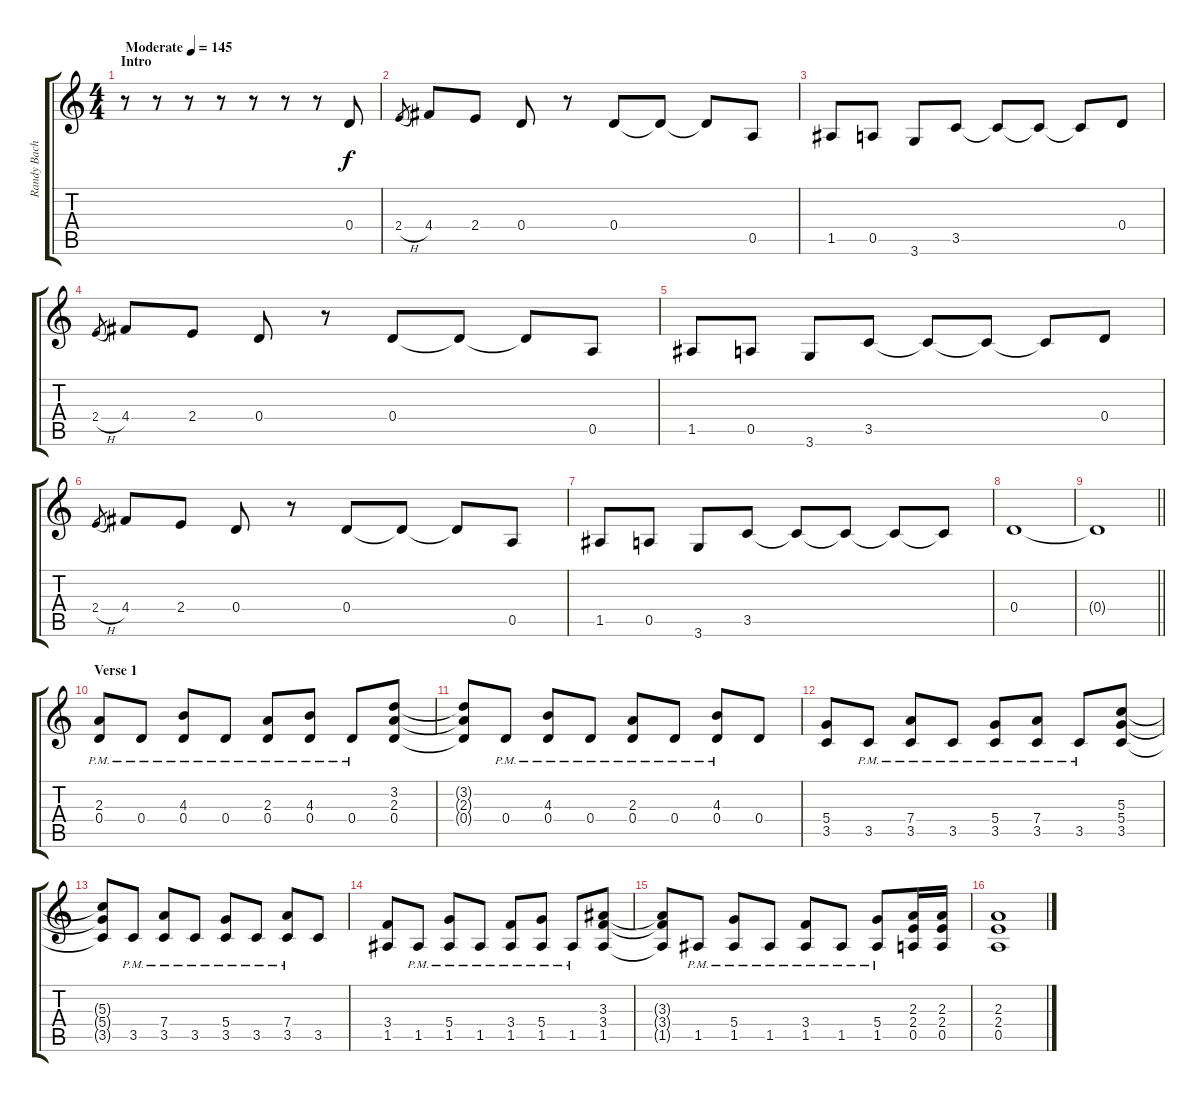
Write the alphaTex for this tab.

\track ("Randy Bachman" "Randy Bach") {instrument overdrivenguitar}
\staff {score tabs}
\tuning (E4 B3 G3 D3 A2 E2) {hide}
\ts (4 4)
\section ("" "Intro")
\tempo (145 "Moderate")
\clef g2
\ks c
r.8{dy f instrument overdrivenguitar} r.8 r.8 r.8 r.8 r.8 r.8 0.4.8 |
2.4{h}.8{gr} 4.4.8 2.4.8 0.4.8 r.8 0.4.8 0.4{t}.8 0.4{t}.8 0.5.8 |
1.5.8 0.5.8 3.6.8 3.5.8 3.5{t}.8 3.5{t}.8 3.5{t}.8 0.4.8 |
2.4{h}.8{gr} 4.4.8 2.4.8 0.4.8 r.8 0.4.8 0.4{t}.8 0.4{t}.8 0.5.8 |
1.5.8 0.5.8 3.6.8 3.5.8 3.5{t}.8 3.5{t}.8 3.5{t}.8 0.4.8 |
2.4{h}.8{gr} 4.4.8 2.4.8 0.4.8 r.8 0.4.8 0.4{t}.8 0.4{t}.8 0.5.8 |
1.5.8 0.5.8 3.6.8 3.5.8 3.5{t}.8 3.5{t}.8 3.5{t}.8 3.5{t}.8 |
0.4.1 |
\barLineRight lightlight
0.4{t}.1 |
\section ("" "Verse 1")
(2.3{pm} 0.4{pm}).8 0.4{pm}.8 (4.3{pm} 0.4{pm}).8 0.4{pm}.8 (2.3{pm} 0.4{pm}).8 (4.3{pm} 0.4{pm}).8 0.4{pm}.8 (3.2 2.3 0.4).8 |
(3.2{t} 2.3{t} 0.4{t}).8 0.4{pm}.8 (4.3{pm} 0.4{pm}).8 0.4{pm}.8 (2.3{pm} 0.4{pm}).8 0.4{pm}.8 (4.3{pm} 0.4{pm}).8 0.4.8 |
(5.4 3.5).8 3.5{pm}.8 (7.4{pm} 3.5{pm}).8 3.5{pm}.8 (5.4{pm} 3.5{pm}).8 (7.4{pm} 3.5{pm}).8 3.5{pm}.8 (5.3 5.4 3.5).8 |
(5.3{t} 5.4{t} 3.5{t}).8 3.5{pm}.8 (7.4{pm} 3.5{pm}).8 3.5{pm}.8 (5.4{pm} 3.5{pm}).8 3.5{pm}.8 (7.4{pm} 3.5{pm}).8 3.5.8 |
(3.4 1.5).8 1.5{pm}.8 (5.4{pm} 1.5{pm}).8 1.5{pm}.8 (3.4{pm} 1.5{pm}).8 (5.4{pm} 1.5{pm}).8 1.5{pm}.8 (3.3 3.4 1.5).8 |
(3.3{t} 3.4{t} 1.5{t}).8 1.5{pm}.8 (5.4{pm} 1.5{pm}).8 1.5{pm}.8 (3.4{pm} 1.5{pm}).8 1.5{pm}.8 (5.4{pm} 1.5{pm}).8 (2.3 2.4 0.5).16 (2.3 2.4 0.5).16 |
(2.3 2.4 0.5).1
